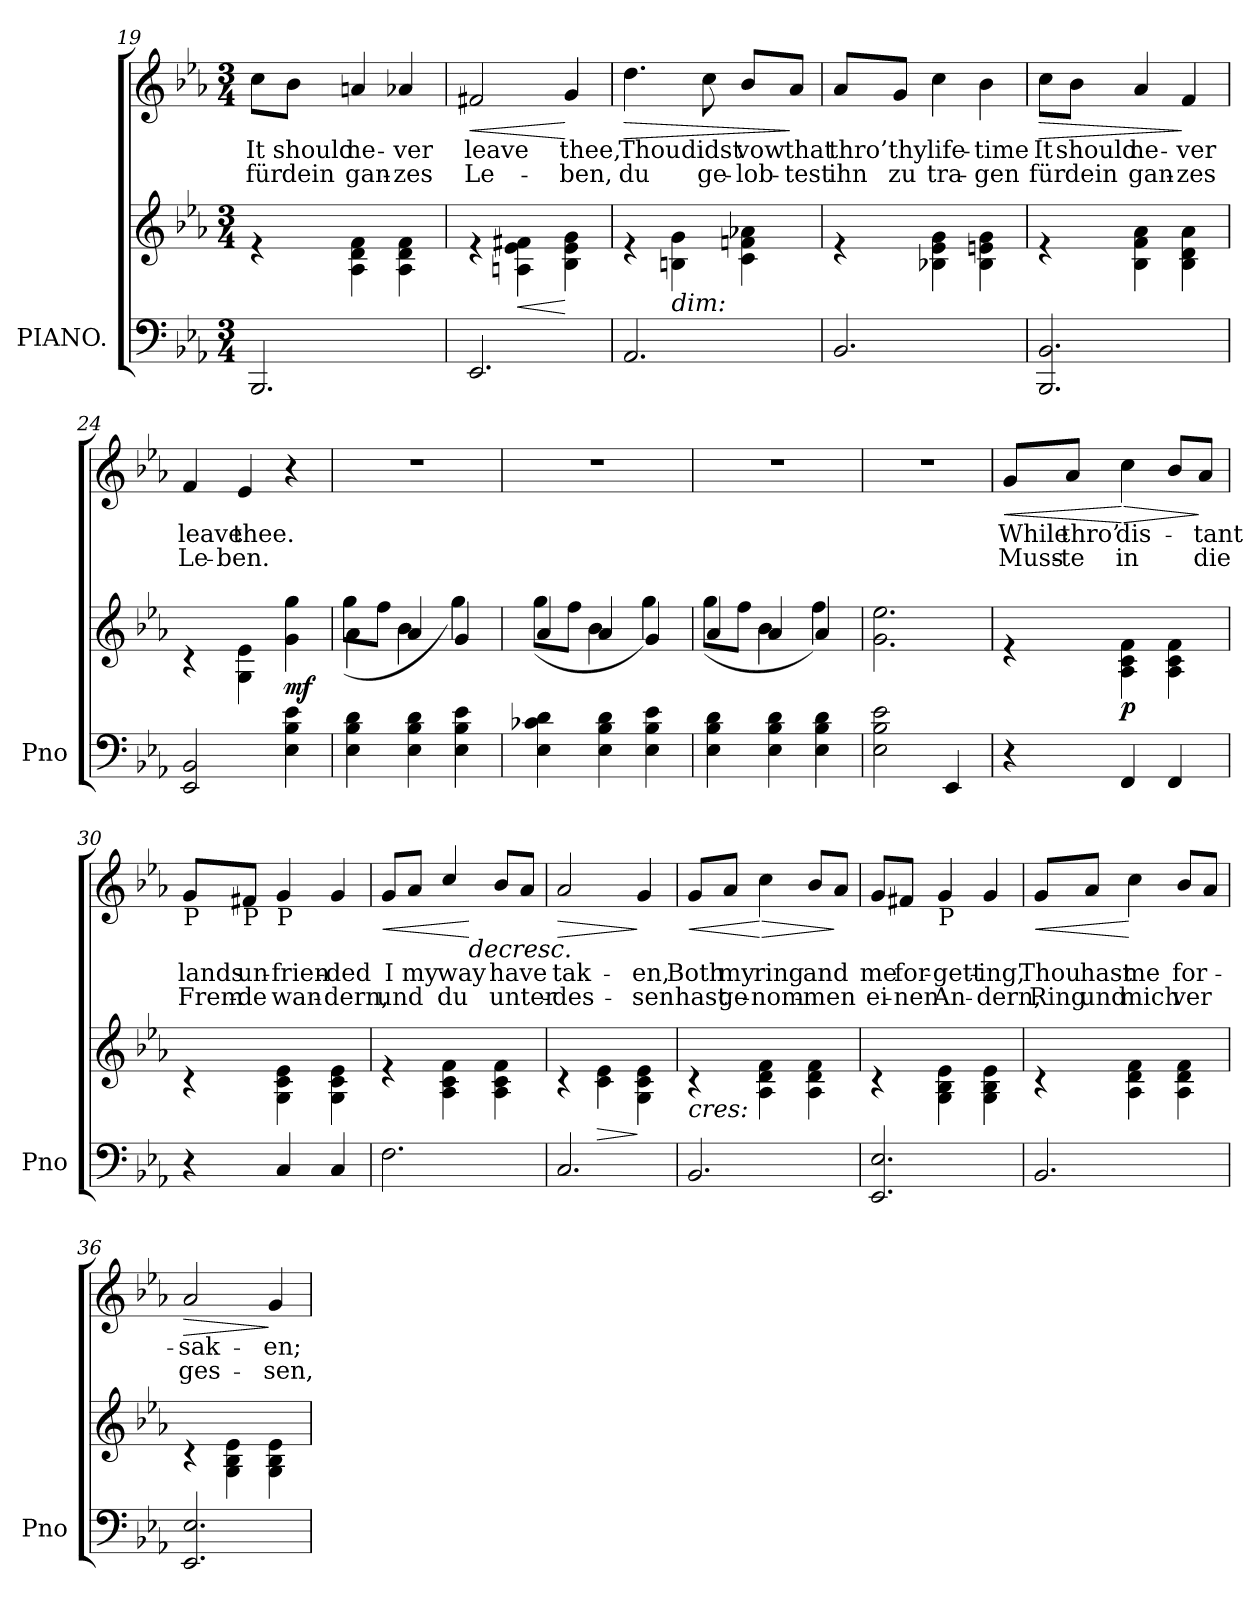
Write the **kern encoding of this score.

**kern	**kern	**dynam	**kern	**text	**text	**dynam
*part2	*part2	*part2	*part1	*part1	*part1	*part1
*staff3	*staff2	*staff2/3	*staff1	*staff1	*staff1	*staff1
*I"PIANO.	*	*	*	*	*	*
*I'Pno	*	*	*	*	*	*
*clefF4	*clefG2	*	*clefG2	*	*	*
*k[b-e-a-]	*k[b-e-a-]	*	*k[b-e-a-]	*	*	*
*E-:	*E-:	*	*E-:	*	*	*
*M3/4	*M3/4	*	*M3/4	*	*	*
=19	=19	=19	=19	=19	=19	=19
*	*^	*	*	*	*	*
!	!	!	!	!	!LO:LY:b	!LO:LY:b	!
2.BBB-/	2.ryy	4r	.	8cc\L	It	für	.
!	!	!	!	!	!LO:LY:b	!LO:LY:b	!
.	.	.	.	8b-\J	should	dein	.
!	!	!	!	!	!LO:LY:b	!LO:LY:b	!
.	.	4A-\ 4d\ 4f\	.	4an/	ne-	gan-	.
!	!	!	!	!	!LO:LY:b	!LO:LY:b	!
.	.	4A-\ 4d\ 4f\	.	4a-X/	-ver	-zes	.
=20	=20	=20	=20	=20	=20	=20	=20
!	!	!	!	!	!LO:LY:b	!LO:LY:b	!LO:HP:b
2.EE-/	2.ryy	4r	.	2f#X/	leave	Le-	<
!	!	!	!LO:HP:b	!	!	!	!
.	.	4An\ 4e-\ 4f#X\	<	.	.	.	.
!	!	!	!	!	!LO:LY:b	!LO:LY:b	!
.	.	4B-\ 4e-\ 4g\	[	4g/	thee,	-ben,	[
!!LO:LB:g=z
=21	=21	=21	=21	=21	=21	=21	=21
!	!	!	!	!	!LO:LY:b	!LO:LY:b	!LO:HP:b
2.AA-/	2.ryy	4r	.	4.dd\	Thou	du	>
!	!	!LO:TX:b:i:t=dim&colon;	!	!	!	!	!
.	.	4Bn\ 4g\	.	.	.	.	.
!	!	!	!	!	!LO:LY:b	!LO:LY:b	!
.	.	.	.	8cc\	didst	ge-	.
!	!	!	!	!	!LO:LY:b	!LO:LY:b	!
.	.	4c\ 4fn\ 4a-X\	.	8b-/L	vow	-lob-	.
!	!	!	!	!	!LO:LY:b	!LO:LY:b	!
.	.	.	.	8a-/J	that	-test	]
=22	=22	=22	=22	=22	=22	=22	=22
!	!	!	!	!	!LO:LY:b	!LO:LY:b	!
2.BB-/	2.ryy	4r	.	8a-/L	thro’	ihn	.
!	!	!	!	!	!LO:LY:b	!LO:LY:b	!
.	.	.	.	8g/J	thy	zu	.
!	!	!	!	!	!LO:LY:b	!LO:LY:b	!
.	.	4B-X\ 4e-\ 4g\	.	4cc\	life-	tra-	.
!	!	!	!	!	!LO:LY:b	!LO:LY:b	!
.	.	4B-\ 4en\ 4g\	.	4b-\	-time	-gen	.
=23	=23	=23	=23	=23	=23	=23	=23
!	!	!	!	!	!LO:LY:b	!LO:LY:b	!LO:HP:b
2.BBB-/ 2.BB-/	2.ryy	4r	.	8cc\L	It	für	>
!	!	!	!	!	!LO:LY:b	!LO:LY:b	!
.	.	.	.	8b-\J	should	dein	.
!	!	!	!	!	!LO:LY:b	!LO:LY:b	!
.	.	4B-\ 4f\ 4a-\	.	4a-/	ne-	gan-	.
!	!	!	!	!	!LO:LY:b	!LO:LY:b	!
.	.	4B-\ 4d\ 4a-\	.	4f/	-ver	-zes	]
=24	=24	=24	=24	=24	=24	=24	=24
!	!	!	!	!	!LO:LY:b	!LO:LY:b	!
2EE-/ 2BB-/	2.ryy	4r	.	4f/	leave	Le-	.
!	!	!	!	!	!LO:LY:b	!LO:LY:b	!
.	.	4G\ 4e-\	.	4e-/	thee.	-ben.	.
!	!	!	!LO:DY:b	!	!	!	!
4E-\ 4B-\ 4e-\	.	4g\ 4gg\	mf	4r	.	.	.
=25	=25	=25	=25	=25	=25	=25	=25
4E-\ 4B-\ 4d\	4a-\	(>8gg\L	.	2.rdd	.	.	.
.	.	8ff\J	.	.	.	.	.
4E-\ 4B-\ 4d\	4a-/	4b-\	.	.	.	.	.
4E-\ 4B-\ 4e-\	4g/	4gg\)	.	.	.	.	.
!!LO:LB:g=z
=26	=26	=26	=26	=26	=26	=26	=26
4E-\ 4c-X\ 4d\	4a-/	(>8gg\L	.	2.rdd	.	.	.
.	.	8ff\J	.	.	.	.	.
4E-\ 4B-\ 4d\	4a-/	4b-\	.	.	.	.	.
4E-\ 4B-\ 4e-\	4g/	4gg\)	.	.	.	.	.
=27	=27	=27	=27	=27	=27	=27	=27
4E-\ 4B-\ 4d\	4a-/	(>8gg\L	.	2.rdd	.	.	.
.	.	8ff\J	.	.	.	.	.
4E-\ 4B-\ 4d\	4a-/	4b-\	.	.	.	.	.
4E-\ 4B-\ 4d\	4a-/	4ff\)	.	.	.	.	.
=28	=28	=28	=28	=28	=28	=28	=28
2E-\ 2B-\ 2e-\	2.ryy	2.g\ 2.ee-\	.	2.rdd	.	.	.
4EE-/	.	.	.	.	.	.	.
=29	=29	=29	=29	=29	=29	=29	=29
!	!	!	!	!	!LO:LY:b	!LO:LY:b	!LO:HP:b
4r	2.ryy	4r	.	8g/L	While	Muss-	<
!	!	!	!	!	!LO:LY:b	!LO:LY:b	!
.	.	.	.	8a-/J	thro’	-te	.
!	!	!	!LO:DY:b	!	!LO:LY:b	!LO:LY:b	!LO:HP:n=1:b
4FF/	.	4A-\ 4c\ 4f\	p	4cc\	dis-	in	[ >
4FF/	.	4A-\ 4c\ 4f\	.	8b-/L	.	.	.
!	!	!	!	!	!LO:LY:b	!LO:LY:b	!
.	.	.	.	8a-/J	-tant	die	]
=30	=30	=30	=30	=30	=30	=30	=30
!	!	!	!	!LO:TX:b:t=P	!	!	!
!	!	!	!	!	!LO:LY:b	!LO:LY:b	!
4r	2.ryy	4r	.	8g/L	lands	Frem-	.
!	!	!	!	!LO:TX:b:t=P	!	!	!
!	!	!	!	!	!LO:LY:b	!LO:LY:b	!
.	.	.	.	8f#X/J	un-	-de	.
!	!	!	!	!LO:TX:b:t=P	!	!	!
!	!	!	!	!	!LO:LY:b	!LO:LY:b	!
4C/	.	4G\ 4c\ 4e-\	.	4g/	-frien-	wan-	.
!	!	!	!	!	!LO:LY:b	!LO:LY:b	!
4C/	.	4G\ 4c\ 4e-\	.	4g/	-ded	-dern,	.
!!LO:PB:g=z
=31	=31	=31	=31	=31	=31	=31	=31
!	!	!	!	!	!LO:LY:b	!LO:LY:b	!LO:HP:b
*	*	*	*	*^	*	*	*
*	*	*	*	*	*^	*	*	*
2.F\	2.ryy	4r	.	8g/L	4ryy	4ryy	I	und	<
!	!	!	!	!	!	!	!LO:LY:b	!	!
.	.	.	.	8a-/J	.	.	my	.	.
!	!	!	!	!	!	!	!LO:LY:b	!LO:LY:b	!
.	.	4A-\ 4c\ 4f\	.	4cc/	8ryy	8ryy	way	du	.
!	!	!	!	!	!	!	!	!	!LO:HP:n=1:b
.	.	.	.	.	8ryy	8ryy	.	.	[ >
!	!	!	!	!	!	!	!LO:LY:b	!LO:LY:b	!
.	.	4A-\ 4c\ 4f\	.	8b-/L	4ryy	4ryy	have	unter-	.
.	.	.	.	8a-/J	.	.	.	.	.
*	*	*	*	*v	*v	*v	*	*	*
=32	=32	=32	=32	=32	=32	=32	=32
!	!	!	!	!	!LO:LY:b	!LO:LY:b	!LO:HP:b
2.C/	2.ryy	4r	.	2a-/	tak-	-des-	>
!	!	!	!LO:HP:b	!	!	!	!
.	.	4c\ 4e-\	>	.	.	.	.
!	!	!	!	!	!LO:LY:b	!LO:LY:b	!
.	.	4G\ 4c\ 4e-\	]	4g/	-en,	-sen	]
=33	=33	=33	=33	=33	=33	=33	=33
!	!LO:TX:b:i:t=cres&colon;	!	!	!	!	!	!
!	!	!	!	!	!LO:LY:b	!LO:LY:b	!LO:HP:b
2.BB-/	2.ryy	4r	.	8g/L	Both	hast	<
!	!	!	!	!	!LO:LY:b	!LO:LY:b	!
.	.	.	.	8a-/J	my	ge-	.
!	!	!	!	!	!LO:LY:b	!LO:LY:b	!LO:HP:n=1:b
.	.	4A-\ 4d\ 4f\	.	4cc\	ring	-nom-	[ >
!	!	!	!	!	!LO:LY:b	!LO:LY:b	!
.	.	4A-\ 4d\ 4f\	.	8b-/L	and	-men	.
.	.	.	.	8a-/J	.	.	]
=34	=34	=34	=34	=34	=34	=34	=34
!	!	!	!	!	!LO:LY:b	!LO:LY:b	!
2.EE-/ 2.E-/	2.ryy	4r	.	8g/L	me	ei-	.
!	!	!	!	!	!LO:LY:b	!LO:LY:b	!
.	.	.	.	8f#X/J	for-	-nen	.
!	!	!	!	!LO:TX:b:t=P	!	!	!
!	!	!	!	!	!LO:LY:b	!LO:LY:b	!
.	.	4G\ 4B-\ 4e-\	.	4g/	-gett-	An-	.
!	!	!	!	!	!LO:LY:b	!LO:LY:b	!
.	.	4G\ 4B-\ 4e-\	.	4g/	-ing,	-dern,	.
=35	=35	=35	=35	=35	=35	=35	=35
!	!	!	!	!	!LO:LY:b	!LO:LY:b	!LO:HP:b
2.BB-/	2.ryy	4r	.	8g/L	Thou	Ring	<
!	!	!	!	!	!LO:LY:b	!LO:LY:b	!
.	.	.	.	8a-/J	hast	und	.
!	!	!	!	!	!LO:LY:b	!LO:LY:b	!
.	.	4A-\ 4d\ 4f\	.	4cc\	me	mich	[
!	!	!	!	!	!LO:LY:b	!LO:LY:b	!
.	.	4A-\ 4d\ 4f\	.	8b-/L	for-	ver	.
.	.	.	.	8a-/J	.	.	]
!!LO:LB:g=z
=36	=36	=36	=36	=36	=36	=36	=36
!	!	!	!	!	!LO:LY:b	!LO:LY:b	!LO:HP:b
2.EE-/ 2.E-/	2.ryy	4r	.	2a-/	-sak-	ges-	>
.	.	4G\ 4B-\ 4e-\	.	.	.	.	.
!	!	!	!	!	!LO:LY:b	!LO:LY:b	!
.	.	4G\ 4B-\ 4e-\	.	4g/	-en;	-sen,	]
*	*v	*v	*	*	*	*	*
=	=	=	=	=	=	=
*-	*-	*-	*-	*-	*-	*-
